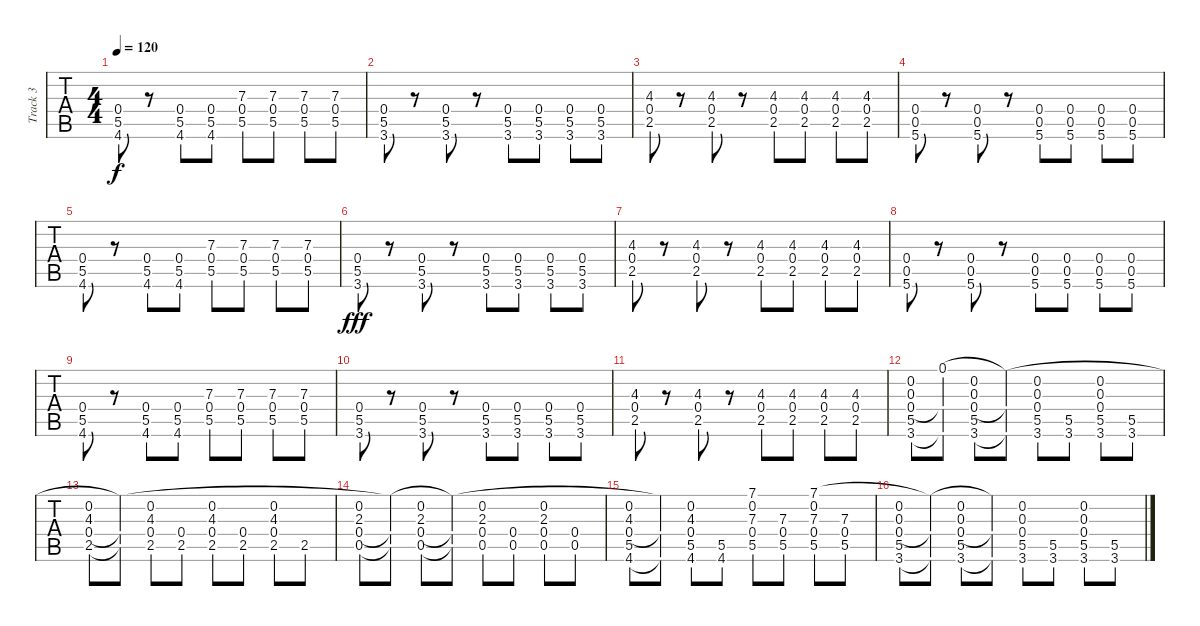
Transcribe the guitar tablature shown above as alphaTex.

\track ("Track 3" "Track 3") {instrument electricbassfinger}
\staff {tabs}
\tuning (E4 B3 G3 D3 A2 E2) {hide}
\ts (4 4)
\tempo 120
\clef g2
\ks c
(0.4 5.5 4.6).8{dy f} r.8 (0.4 5.5 4.6).8 (0.4 5.5 4.6).8 (7.3 0.4 5.5).8 (7.3 0.4 5.5).8 (7.3 0.4 5.5).8 (7.3 0.4 5.5).8 |
(0.4 5.5 3.6).8 r.8 (0.4 5.5 3.6).8 r.8 (0.4 5.5 3.6).8 (0.4 5.5 3.6).8 (0.4 5.5 3.6).8 (0.4 5.5 3.6).8 |
(4.3 0.4 2.5).8 r.8 (4.3 0.4 2.5).8 r.8 (4.3 0.4 2.5).8 (4.3 0.4 2.5).8 (4.3 0.4 2.5).8 (4.3 0.4 2.5).8 |
(0.4 0.5 5.6).8 r.8 (0.4 0.5 5.6).8 r.8 (0.4 0.5 5.6).8 (0.4 0.5 5.6).8 (0.4 0.5 5.6).8 (0.4 0.5 5.6).8 |
(0.4 5.5 4.6).8 r.8 (0.4 5.5 4.6).8 (0.4 5.5 4.6).8 (7.3 0.4 5.5).8 (7.3 0.4 5.5).8 (7.3 0.4 5.5).8 (7.3 0.4 5.5).8 |
(0.4 5.5 3.6).8{dy fff} r.8 (0.4 5.5 3.6).8 r.8 (0.4 5.5 3.6).8 (0.4 5.5 3.6).8 (0.4 5.5 3.6).8 (0.4 5.5 3.6).8 |
(4.3 0.4 2.5).8 r.8 (4.3 0.4 2.5).8 r.8 (4.3 0.4 2.5).8 (4.3 0.4 2.5).8 (4.3 0.4 2.5).8 (4.3 0.4 2.5).8 |
(0.4 0.5 5.6).8 r.8 (0.4 0.5 5.6).8 r.8 (0.4 0.5 5.6).8 (0.4 0.5 5.6).8 (0.4 0.5 5.6).8 (0.4 0.5 5.6).8 |
(0.4 5.5 4.6).8 r.8 (0.4 5.5 4.6).8 (0.4 5.5 4.6).8 (7.3 0.4 5.5).8 (7.3 0.4 5.5).8 (7.3 0.4 5.5).8 (7.3 0.4 5.5).8 |
(0.4 5.5 3.6).8 r.8 (0.4 5.5 3.6).8 r.8 (0.4 5.5 3.6).8 (0.4 5.5 3.6).8 (0.4 5.5 3.6).8 (0.4 5.5 3.6).8 |
(4.3 0.4 2.5).8 r.8 (4.3 0.4 2.5).8 r.8 (4.3 0.4 2.5).8 (4.3 0.4 2.5).8 (4.3 0.4 2.5).8 (4.3 0.4 2.5).8 |
(0.2 0.3 0.4 5.5 3.6).8 (0.1 0.4{t} 3.6{t}).8 (0.2 0.3 0.4 5.5 3.6).8 (0.1{t} 0.4{t} 3.6{t}).8 (0.2 0.3 0.4 5.5 3.6).8 (5.5 3.6).8 (0.2 0.3 0.4 5.5 3.6).8 (5.5 3.6).8 |
(0.2 4.3 0.4 2.5).8 (0.1{t} 0.4{t} 2.5{t}).8 (0.2 4.3 0.4 2.5).8 (0.4 2.5).8 (0.2 4.3 0.4 2.5).8 (0.4 2.5).8 (0.2 4.3 0.4 2.5).8 2.5.8 |
(0.2 2.3 0.4 0.5).8 (0.1{t} 0.4{t} 0.5{t}).8 (0.2 2.3 0.4 0.5).8 (0.1{t} 0.4{t} 0.5{t}).8 (0.2 2.3 0.4 0.5).8 (0.4 0.5).8 (0.2 2.3 0.4 0.5).8 (0.4 0.5).8 |
(0.2 4.3 0.4 5.5 4.6).8 (0.1{t} 0.4{t} 4.6{t}).8 (0.2 4.3 0.4 5.5 4.6).8 (5.5 4.6).8 (7.1 0.2 7.3 0.4 5.5).8 (7.3 0.4 5.5).8 (7.1 0.2 7.3 0.4 5.5).8 (7.3 0.4 5.5).8 |
(0.2 0.3 0.4 5.5 3.6).8 (7.1{t} 0.4{t} 3.6{t}).8 (0.2 0.3 0.4 5.5 3.6).8 (7.1{t} 0.4{t} 3.6{t}).8 (0.2 0.3 0.4 5.5 3.6).8 (5.5 3.6).8 (0.2 0.3 0.4 5.5 3.6).8 (5.5 3.6).8
